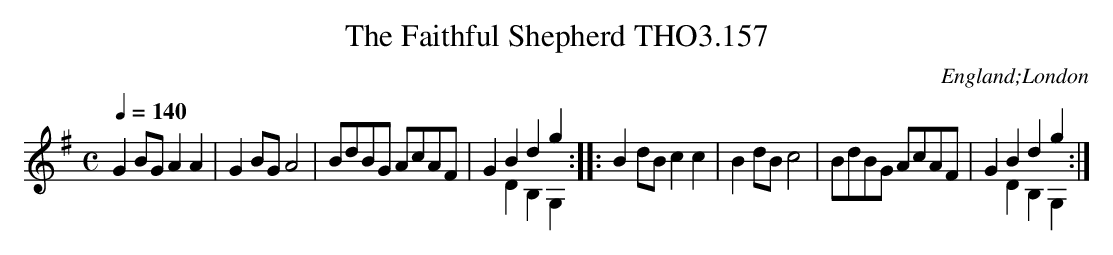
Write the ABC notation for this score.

X:1
T:Faithful Shepherd THO3.157, The
O:England;London
M:C
L:1/8
Q:1/4=140
K:G
G2 BG A2A2|G2 BG A4|BdBG AcAF|G2B2d2g2 &x2D2B,2G,2::\
B2 dB c2c2|B2dBc4|BdBG AcAF|G2B2d2g2 &x2D2B,2G,2:|
